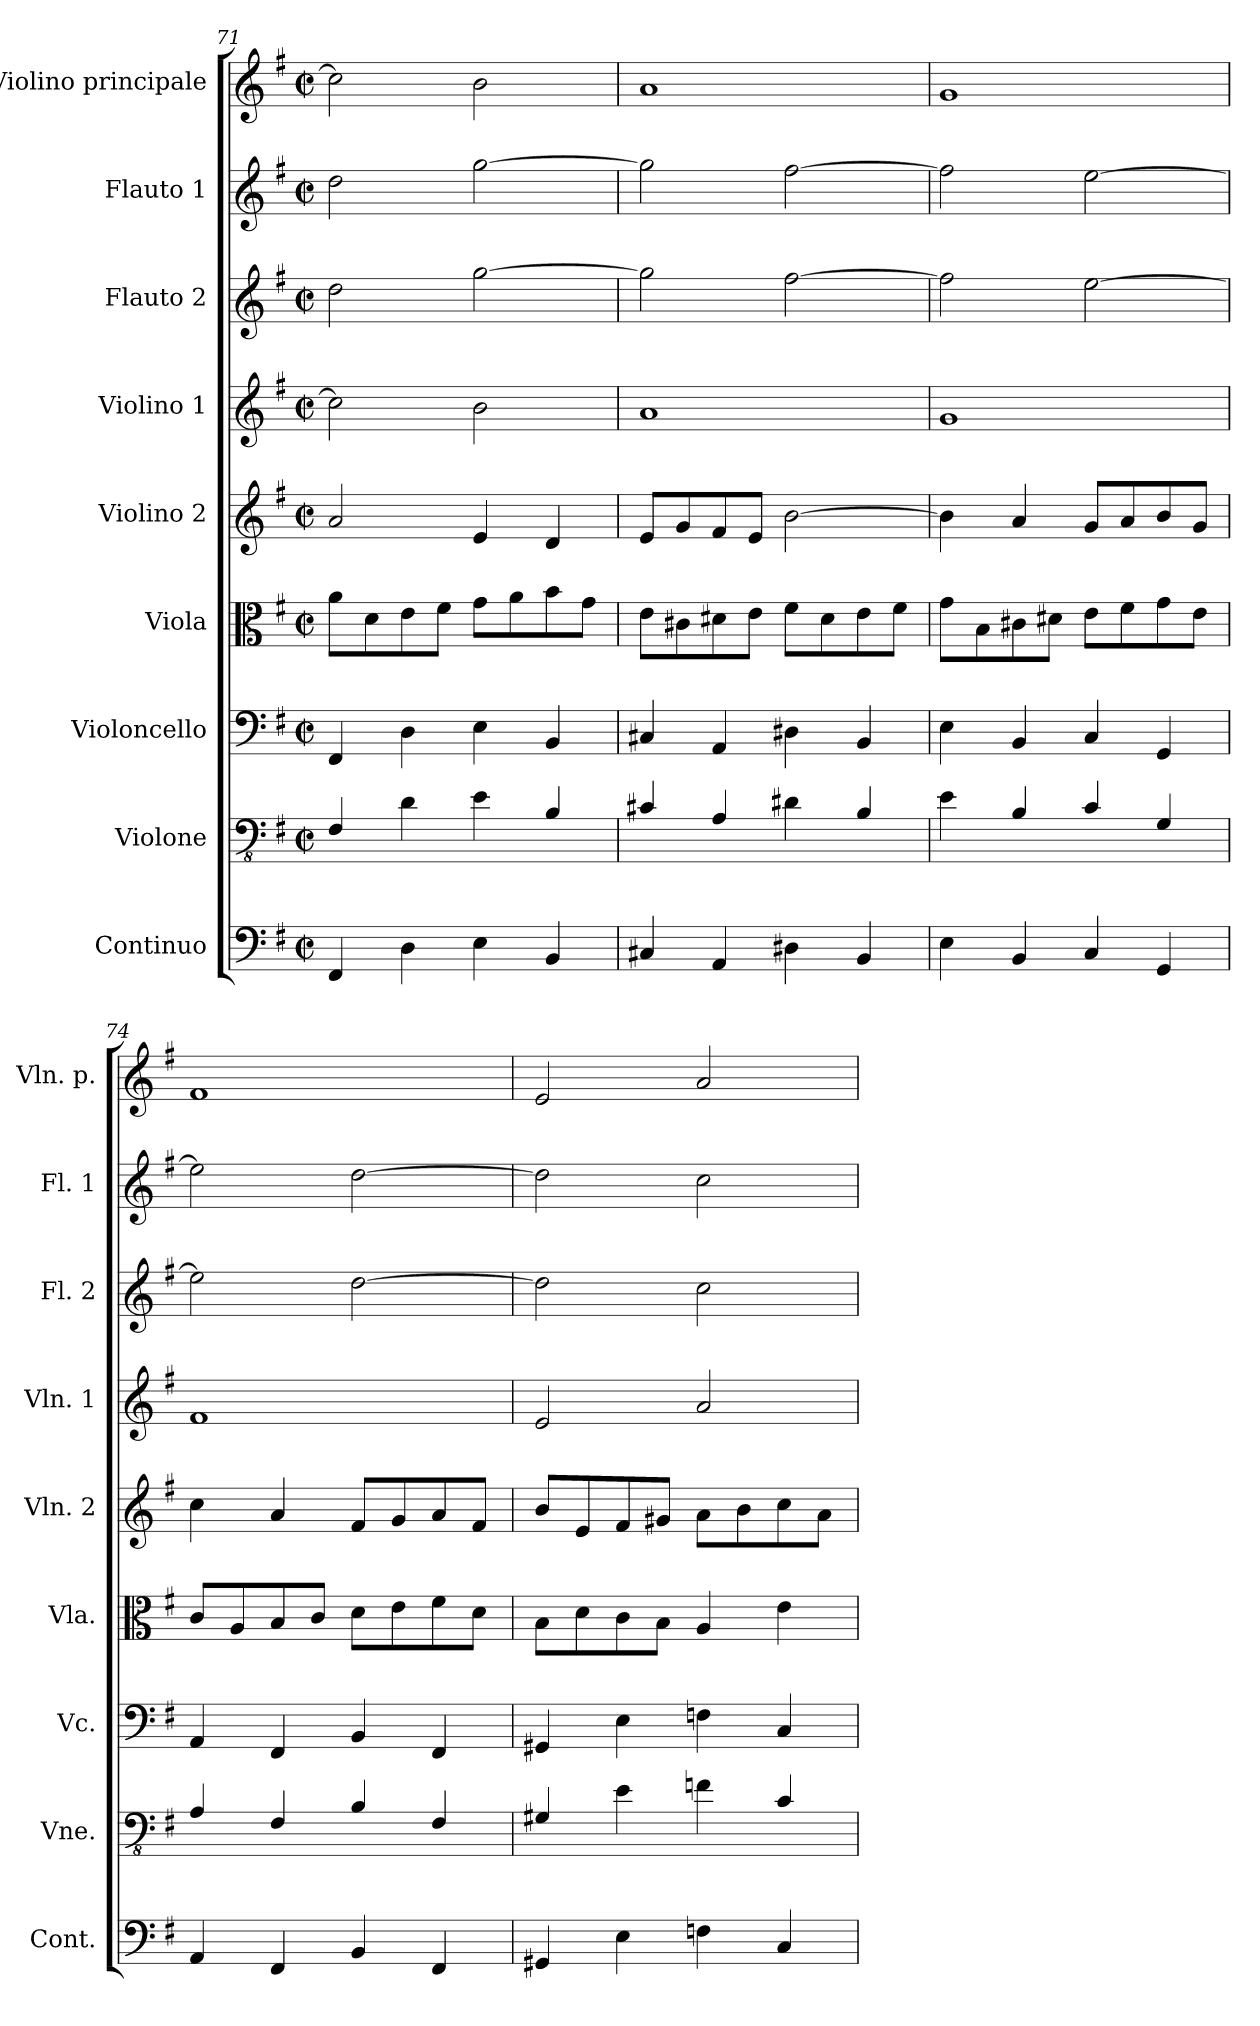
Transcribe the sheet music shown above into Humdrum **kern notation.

**kern	**kern	**kern	**kern	**kern	**kern	**kern	**kern	**kern
*part9	*part8	*part7	*part6	*part5	*part4	*part3	*part2	*part1
*staff9	*staff8	*staff7	*staff6	*staff5	*staff4	*staff3	*staff2	*staff1
*I"Continuo	*I"Violone	*I"Violoncello	*I"Viola	*I"Violino 2	*I"Violino 1	*I"Flauto 2	*I"Flauto 1	*I"Violino principale
*I'Cont.	*I'Vne.	*I'Vc.	*I'Vla.	*I'Vln. 2	*I'Vln. 1	*I'Fl. 2	*I'Fl. 1	*I'Vln. p.
*clefF4	*clefFv4	*clefF4	*clefC3	*clefG2	*clefG2	*clefG2	*clefG2	*clefG2
*	*ITrd7c12	*	*	*	*	*	*	*
*k[f#]	*k[f#]	*k[f#]	*k[f#]	*k[f#]	*k[f#]	*k[f#]	*k[f#]	*k[f#]
*M2/2	*M2/2	*M2/2	*M2/2	*M2/2	*M2/2	*M2/2	*M2/2	*M2/2
*met(c|)	*met(c|)	*met(c|)	*met(c|)	*met(c|)	*met(c|)	*met(c|)	*met(c|)	*met(c|)
=71	=71	=71	=71	=71	=71	=71	=71	=71
4FF#/	4FFF#/	4FF#/	8a\L	2a/	2cc\]	2dd\	2dd\	2cc\]
.	.	.	8d\	.	.	.	.	.
4D\	4DD\	4D\	8e\	.	.	.	.	.
.	.	.	8f#\J	.	.	.	.	.
4E\	4EE\	4E\	8g\L	4e/	2b\	[2gg\	[2gg\	2b\
.	.	.	8a\	.	.	.	.	.
4BB/	4BBB/	4BB/	8b\	4d/	.	.	.	.
.	.	.	8g\J	.	.	.	.	.
!!LO:PB:g=z
=72	=72	=72	=72	=72	=72	=72	=72	=72
4C#X/	4CC#X/	4C#X/	8e\L	8e/L	1a	2gg\]	2gg\]	1a
.	.	.	8c#X\	8g/	.	.	.	.
4AA/	4AAA/	4AA/	8d#X\	8f#/	.	.	.	.
.	.	.	8e\J	8e/J	.	.	.	.
4D#X\	4DD#X\	4D#X\	8f#\L	[2b\	.	[2ff#\	[2ff#\	.
.	.	.	8d#\	.	.	.	.	.
4BB/	4BBB/	4BB/	8e\	.	.	.	.	.
.	.	.	8f#\J	.	.	.	.	.
=73	=73	=73	=73	=73	=73	=73	=73	=73
4E\	4EE\	4E\	8g\L	4b\]	1g	2ff#\]	2ff#\]	1g
.	.	.	8B\	.	.	.	.	.
4BB/	4BBB/	4BB/	8c#X\	4a/	.	.	.	.
.	.	.	8d#X\J	.	.	.	.	.
4C/	4CC/	4C/	8e\L	8g/L	.	[2ee\	[2ee\	.
.	.	.	8f#\	8a/	.	.	.	.
4GG/	4GGG/	4GG/	8g\	8b/	.	.	.	.
.	.	.	8e\J	8g/J	.	.	.	.
=74	=74	=74	=74	=74	=74	=74	=74	=74
4AA/	4AAA/	4AA/	8c/L	4cc\	1f#	2ee\]	2ee\]	1f#
.	.	.	8A/	.	.	.	.	.
4FF#/	4FFF#/	4FF#/	8B/	4a/	.	.	.	.
.	.	.	8c/J	.	.	.	.	.
4BB/	4BBB/	4BB/	8d\L	8f#/L	.	[2dd\	[2dd\	.
.	.	.	8e\	8g/	.	.	.	.
4FF#/	4FFF#/	4FF#/	8f#\	8a/	.	.	.	.
.	.	.	8d\J	8f#/J	.	.	.	.
=75	=75	=75	=75	=75	=75	=75	=75	=75
4GG#X/	4GGG#X/	4GG#X/	8B\L	8b/L	2e/	2dd\]	2dd\]	2e/
.	.	.	8d\	8e/	.	.	.	.
4E\	4EE\	4E\	8c\	8f#/	.	.	.	.
.	.	.	8B\J	8g#X/J	.	.	.	.
4Fn\	4FFn\	4Fn\	4A/	8a\L	2a/	2cc\	2cc\	2a/
.	.	.	.	8b\	.	.	.	.
4C/	4CC/	4C/	4e\	8cc\	.	.	.	.
.	.	.	.	8a\J	.	.	.	.
=	=	=	=	=	=	=	=	=
*-	*-	*-	*-	*-	*-	*-	*-	*-
